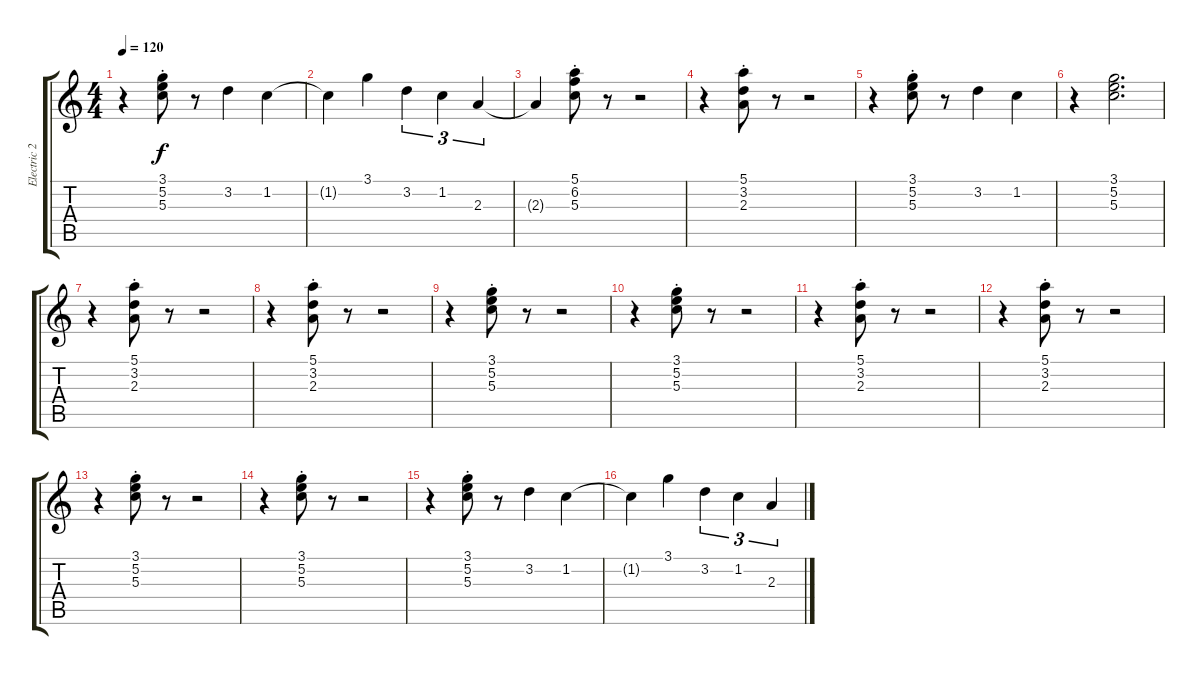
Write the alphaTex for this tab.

\track ("Electric 2" "Electric 2") {instrument distortionguitar}
\staff {score tabs}
\tuning (E4 B3 G3 D3 A2 E2) {hide}
\ts (4 4)
\tempo 120
\clef g2
\ks c
r.4{dy f} (3.1{st} 5.2{st} 5.3{st}).8 r.8 3.2.4 1.2.4 |
1.2{t}.4 3.1.4 3.2.4{tu (3 2)} 1.2.4{tu (3 2)} 2.3.4{tu (3 2)} |
2.3{t}.4 (5.1{st} 6.2{st} 5.3{st}).8 r.8 r.2 |
r.4 (5.1{st} 3.2{st} 2.3{st}).8 r.8 r.2 |
r.4 (3.1{st} 5.2{st} 5.3{st}).8 r.8 3.2.4 1.2.4 |
r.4 (3.1 5.2 5.3).2{d} |
r.4 (5.1{st} 3.2{st} 2.3{st}).8 r.8 r.2 |
r.4 (5.1{st} 3.2{st} 2.3{st}).8 r.8 r.2 |
r.4 (3.1{st} 5.2{st} 5.3{st}).8 r.8 r.2 |
r.4 (3.1{st} 5.2{st} 5.3{st}).8 r.8 r.2 |
r.4 (5.1{st} 3.2{st} 2.3{st}).8 r.8 r.2 |
r.4 (5.1{st} 3.2{st} 2.3{st}).8 r.8 r.2 |
r.4 (3.1{st} 5.2{st} 5.3{st}).8 r.8 r.2 |
r.4 (3.1{st} 5.2{st} 5.3{st}).8 r.8 r.2 |
r.4 (3.1{st} 5.2{st} 5.3{st}).8 r.8 3.2.4 1.2.4 |
1.2{t}.4 3.1.4 3.2.4{tu (3 2)} 1.2.4{tu (3 2)} 2.3.4{tu (3 2)}
